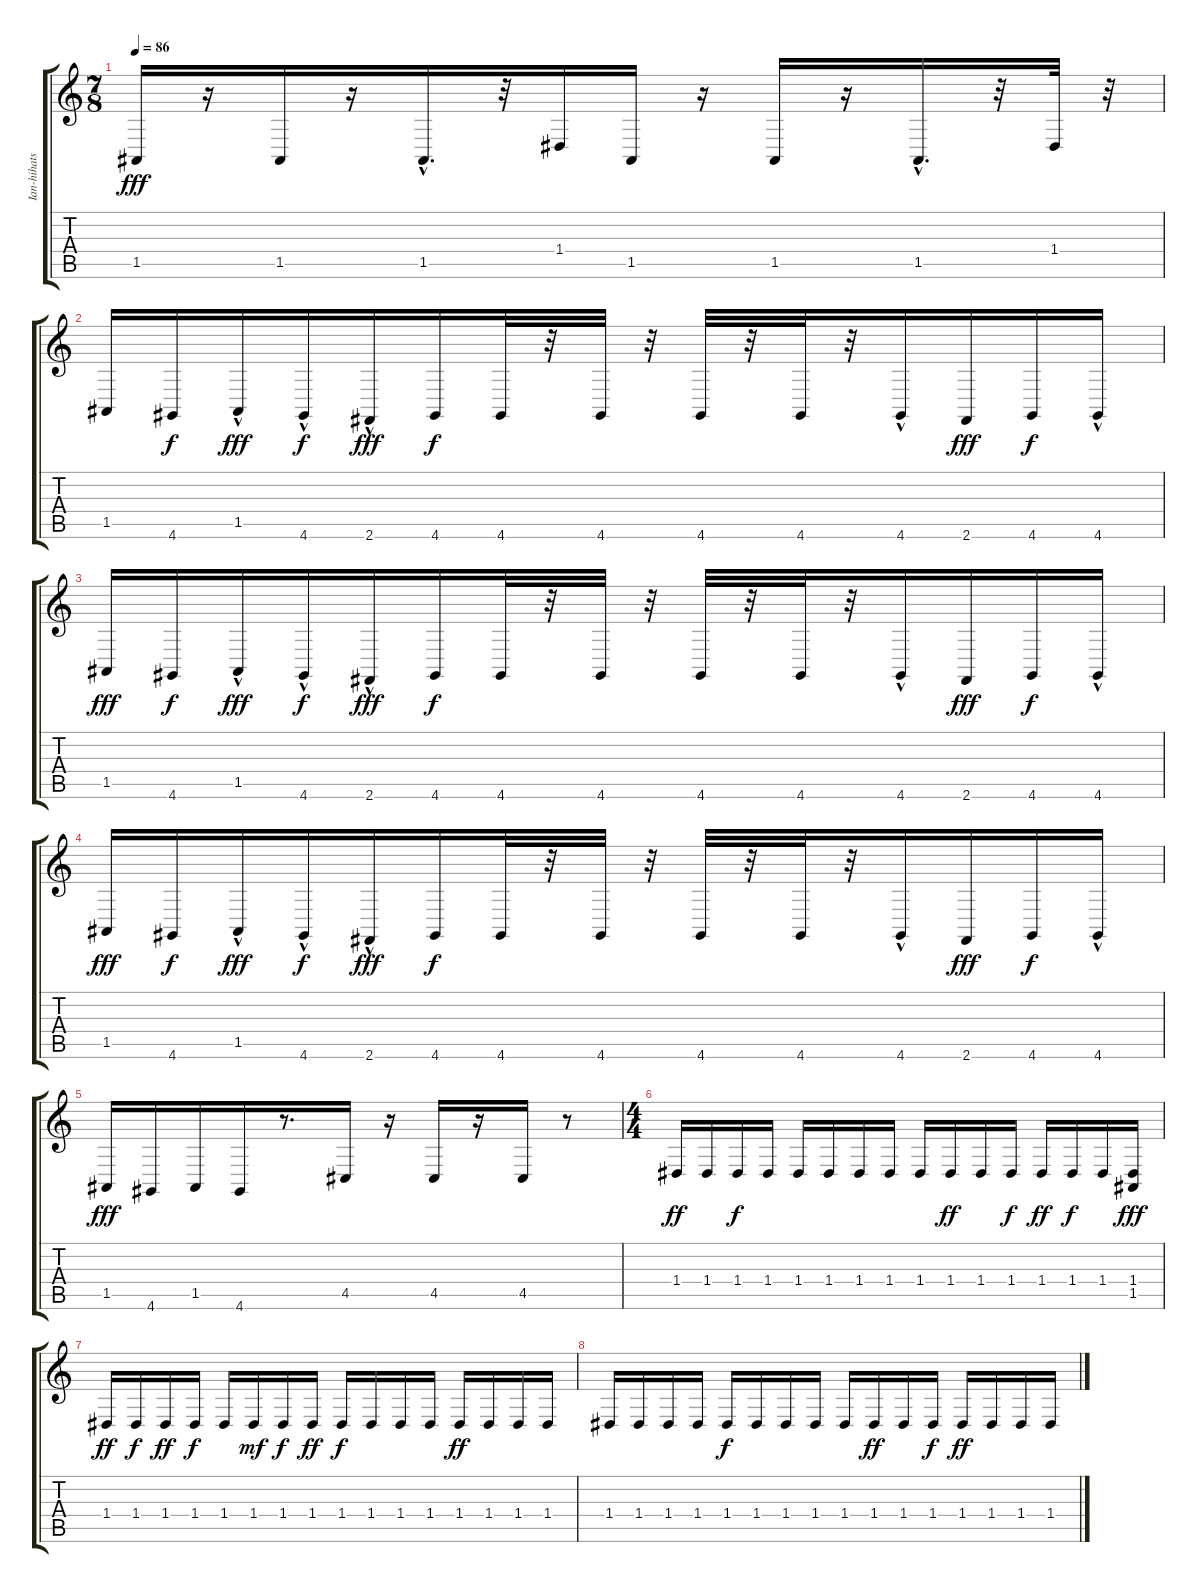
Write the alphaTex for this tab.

\track ("Ian-hihats" "Ian-hihats") {instrument acousticgrandpiano}
\staff {score tabs}
\tuning (E4 B3 G3 D3 A2 E2) {hide}
\ts (7 8)
\tempo 86
\clef g2
\ks c
1.5.16{dy fff} r.16 1.5.16 r.16 1.5{hac}.16{d} r.32 1.4.16 1.5.16 r.16 1.5.16 r.16 1.5{hac}.16{d} r.32 1.4.32 r.32 |
1.5.16 4.6.16{dy f} 1.5{hac}.16{dy fff} 4.6{hac}.16{dy f} 2.6{hac}.16{dy fff} 4.6.16{dy f} 4.6.32 r.32 4.6.32 r.32 4.6.32 r.32 4.6.32 r.32 4.6{hac}.16 2.6.16{dy fff} 4.6.16{dy f} 4.6{hac}.16 |
1.5.16{dy fff} 4.6.16{dy f} 1.5{hac}.16{dy fff} 4.6{hac}.16{dy f} 2.6{hac}.16{dy fff} 4.6.16{dy f} 4.6.32 r.32 4.6.32 r.32 4.6.32 r.32 4.6.32 r.32 4.6{hac}.16 2.6.16{dy fff} 4.6.16{dy f} 4.6{hac}.16 |
1.5.16{dy fff} 4.6.16{dy f} 1.5{hac}.16{dy fff} 4.6{hac}.16{dy f} 2.6{hac}.16{dy fff} 4.6.16{dy f} 4.6.32 r.32 4.6.32 r.32 4.6.32 r.32 4.6.32 r.32 4.6{hac}.16 2.6.16{dy fff} 4.6.16{dy f} 4.6{hac}.16 |
1.5.16{dy fff} 4.6.16 1.5.16 4.6.16 r.8{d} 4.5.16 r.16 4.5.16 r.16 4.5.16 r.8 |
\ts (4 4)
1.4.16{dy ff} 1.4.16 1.4.16{dy f} 1.4.16 1.4.16 1.4.16 1.4.16 1.4.16 1.4.16 1.4.16{dy ff} 1.4.16 1.4.16{dy f} 1.4.16{dy ff} 1.4.16{dy f} 1.4.16 (1.4 1.5).16{dy fff} |
1.4.16{dy ff} 1.4.16{dy f} 1.4.16{dy ff} 1.4.16{dy f} 1.4.16 1.4.16{dy mf} 1.4.16{dy f} 1.4.16{dy ff} 1.4.16{dy f} 1.4.16 1.4.16 1.4.16 1.4.16{dy ff} 1.4.16 1.4.16 1.4.16 |
1.4.16 1.4.16 1.4.16 1.4.16 1.4.16{dy f} 1.4.16 1.4.16 1.4.16 1.4.16 1.4.16{dy ff} 1.4.16 1.4.16{dy f} 1.4.16{dy ff} 1.4.16 1.4.16 1.4.16
